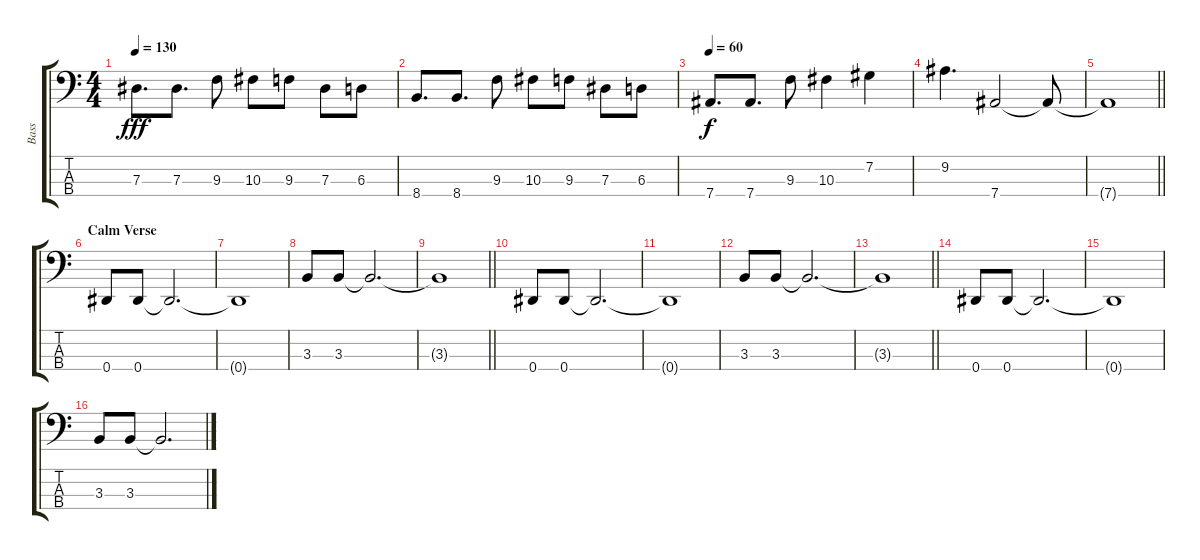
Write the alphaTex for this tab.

\track ("Bass" "Bass") {instrument electricbassfinger}
\staff {score tabs}
\tuning (Gb2 Db2 Ab1 Eb1) {hide}
\ts (4 4)
\tempo 130
\clef f4
\ks c
7.3.8{d dy fff} 7.3.8{d} 9.3.8 10.3.8 9.3.8 7.3.8 6.3.8 |
8.4.8{d} 8.4.8{d} 9.3.8 10.3.8 9.3.8 7.3.8 6.3.8 |
\tempo 60
7.4.8{d dy f} 7.4.8{d} 9.3.8 10.3.4 7.2.4 |
9.2.4{d} 7.4.2 7.4{t}.8 |
\barLineRight lightlight
7.4{t}.1{volume 0} |
\section ("" "Calm Verse")
0.4.8{volume 13} 0.4.8 0.4{t}.2{d} |
0.4{t}.1 |
3.3.8 3.3.8 3.3{t}.2{d} |
\barLineRight lightlight
3.3{t}.1 |
0.4.8{volume 13} 0.4.8 0.4{t}.2{d} |
0.4{t}.1 |
3.3.8 3.3.8 3.3{t}.2{d} |
\barLineRight lightlight
3.3{t}.1 |
0.4.8{volume 13} 0.4.8 0.4{t}.2{d} |
0.4{t}.1 |
3.3.8 3.3.8 3.3{t}.2{d}
